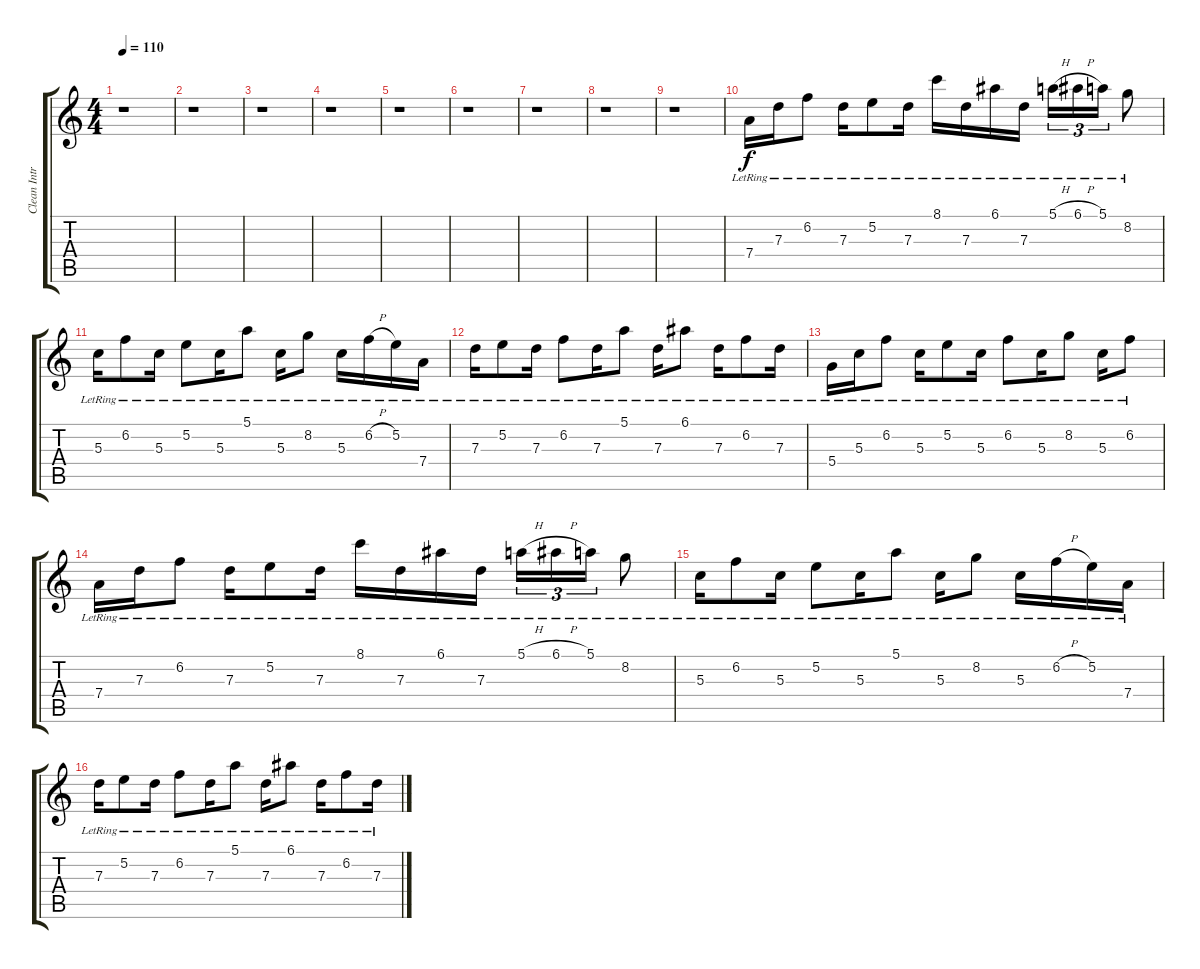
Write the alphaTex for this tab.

\track ("Clean Intro" "Clean Intr") {instrument electricguitarclean}
\staff {score tabs}
\tuning (E4 B3 G3 D3 A2 E2) {hide}
\ts (4 4)
\tempo 110
\clef g2
\ks c
r.1{dy f} |
r.1 |
r.1 |
r.1 |
r.1 |
r.1 |
r.1 |
r.1 |
r.1 |
7.4{lr}.16 7.3{lr}.16 6.2{lr}.8 7.3{lr}.16 5.2{lr}.8 7.3{lr}.16 8.1{lr}.16 7.3{lr}.16 6.1{lr}.16 7.3{lr}.16 5.1{h lr}.16{tu (3 2)} 6.1{h lr}.16{tu (3 2)} 5.1{lr}.16{tu (3 2)} 8.2{lr}.8 |
5.3{lr}.16 6.2{lr}.8 5.3{lr}.16 5.2{lr}.8 5.3{lr}.16 5.1{lr}.8 5.3{lr}.16 8.2{lr}.8 5.3{lr}.16 6.2{h lr}.16 5.2{lr}.16 7.4{lr}.16 |
7.3{lr}.16 5.2{lr}.8 7.3{lr}.16 6.2{lr}.8 7.3{lr}.16 5.1{lr}.8 7.3{lr}.16 6.1{lr}.8 7.3{lr}.16 6.2{lr}.8 7.3{lr}.16 |
5.4{lr}.16 5.3{lr}.16 6.2{lr}.8 5.3{lr}.16 5.2{lr}.8 5.3{lr}.16 6.2{lr}.8 5.3{lr}.16 8.2{lr}.8 5.3{lr}.16 6.2{lr}.8 |
7.4{lr}.16 7.3{lr}.16 6.2{lr}.8 7.3{lr}.16 5.2{lr}.8 7.3{lr}.16 8.1{lr}.16 7.3{lr}.16 6.1{lr}.16 7.3{lr}.16 5.1{h lr}.16{tu (3 2)} 6.1{h lr}.16{tu (3 2)} 5.1{lr}.16{tu (3 2)} 8.2{lr}.8 |
5.3{lr}.16 6.2{lr}.8 5.3{lr}.16 5.2{lr}.8 5.3{lr}.16 5.1{lr}.8 5.3{lr}.16 8.2{lr}.8 5.3{lr}.16 6.2{h lr}.16 5.2{lr}.16 7.4{lr}.16 |
7.3{lr}.16 5.2{lr}.8 7.3{lr}.16 6.2{lr}.8 7.3{lr}.16 5.1{lr}.8 7.3{lr}.16 6.1{lr}.8 7.3{lr}.16 6.2{lr}.8 7.3{lr}.16
